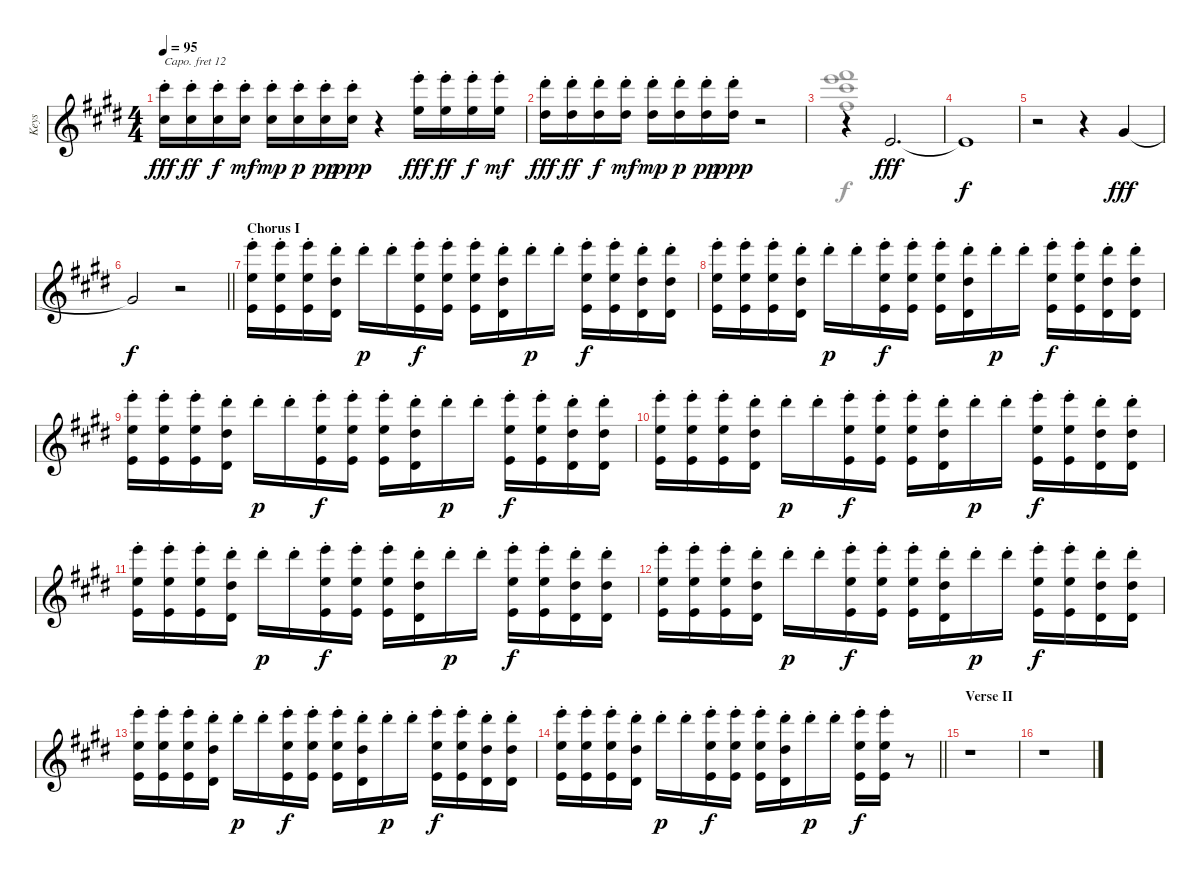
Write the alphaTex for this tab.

\track ("Keys" "Keys") {instrument lead1square}
\staff {score}
\capo 12
\tuning (Eb4 Bb3 Gb3 Db3 Ab2 Eb2) {hide}
\voice
\ts (4 4)
\tempo 95
\clef g2
\ks e
(15.2{st} 12.4{st}).16{dy fff} (15.2{st} 12.4{st}).16{dy ff} (15.2{st} 12.4{st}).16{dy f} (15.2{st} 12.4{st}).16{dy mf} (15.2{st} 12.4{st}).16{dy mp} (15.2{st} 12.4{st}).16{dy p} (15.2{st} 12.4{st}).16{dy pp} (15.2{st} 12.4{st}).16{dy ppp} r.4 (18.2{st} 15.4{st}).16{dy fff} (18.2{st} 15.4{st}).16{dy ff} (18.2{st} 15.4{st}).16{dy f} (18.2{st} 15.4{st}).16{dy mf} |
(17.2{st} 14.4{st}).16{dy fff} (17.2{st} 14.4{st}).16{dy ff} (17.2{st} 14.4{st}).16{dy f} (17.2{st} 14.4{st}).16{dy mf} (17.2{st} 14.4{st}).16{dy mp} (17.2{st} 14.4{st}).16{dy p} (17.2{st} 14.4{st}).16{dy pp} (17.2{st} 14.4{st}).16{dy ppp} r.2 |
r.4 13.6.2{d dy fff instrument seashore} |
13.6{t}.1{dy f} |
r.2 r.4 17.6.4{dy fff} |
\barLineRight lightlight
17.6{t}.2{dy f} r.2{instrument lead1square} |
\section ("" "Chorus I")
(13.1{st} 10.3{st} 13.6{st}).16 (13.1{st} 10.3{st} 13.6{st}).16 (13.1{st} 10.3{st} 13.6{st}).16 (12.1{st} 9.3{st} 12.6{st}).16 12.1{st}.16{dy p} 12.1{st}.16 (13.1{st} 10.3{st} 13.6{st}).16{dy f} (13.1{st} 10.3{st} 13.6{st}).16 (13.1{st} 10.3{st} 13.6{st}).16 (12.1{st} 9.3{st} 12.6{st}).16 12.1{st}.16{dy p} 12.1{st}.16 (13.1{st} 10.3{st} 13.6{st}).16{dy f} (13.1{st} 10.3{st} 13.6{st}).16 (12.1{st} 9.3{st} 12.6{st}).16 (12.1{st} 9.3{st} 12.6{st}).16 |
(13.1{st} 10.3{st} 13.6{st}).16 (13.1{st} 10.3{st} 13.6{st}).16 (13.1{st} 10.3{st} 13.6{st}).16 (12.1{st} 9.3{st} 12.6{st}).16 12.1{st}.16{dy p} 12.1{st}.16 (13.1{st} 10.3{st} 13.6{st}).16{dy f} (13.1{st} 10.3{st} 13.6{st}).16 (13.1{st} 10.3{st} 13.6{st}).16 (12.1{st} 9.3{st} 12.6{st}).16 12.1{st}.16{dy p} 12.1{st}.16 (13.1{st} 10.3{st} 13.6{st}).16{dy f} (13.1{st} 10.3{st} 13.6{st}).16 (12.1{st} 9.3{st} 12.6{st}).16 (12.1{st} 9.3{st} 12.6{st}).16 |
(13.1{st} 10.3{st} 13.6{st}).16 (13.1{st} 10.3{st} 13.6{st}).16 (13.1{st} 10.3{st} 13.6{st}).16 (12.1{st} 9.3{st} 12.6{st}).16 12.1{st}.16{dy p} 12.1{st}.16 (13.1{st} 10.3{st} 13.6{st}).16{dy f} (13.1{st} 10.3{st} 13.6{st}).16 (13.1{st} 10.3{st} 13.6{st}).16 (12.1{st} 9.3{st} 12.6{st}).16 12.1{st}.16{dy p} 12.1{st}.16 (13.1{st} 10.3{st} 13.6{st}).16{dy f} (13.1{st} 10.3{st} 13.6{st}).16 (12.1{st} 9.3{st} 12.6{st}).16 (12.1{st} 9.3{st} 12.6{st}).16 |
(13.1{st} 10.3{st} 13.6{st}).16 (13.1{st} 10.3{st} 13.6{st}).16 (13.1{st} 10.3{st} 13.6{st}).16 (12.1{st} 9.3{st} 12.6{st}).16 12.1{st}.16{dy p} 12.1{st}.16 (13.1{st} 10.3{st} 13.6{st}).16{dy f} (13.1{st} 10.3{st} 13.6{st}).16 (13.1{st} 10.3{st} 13.6{st}).16 (12.1{st} 9.3{st} 12.6{st}).16 12.1{st}.16{dy p} 12.1{st}.16 (13.1{st} 10.3{st} 13.6{st}).16{dy f} (13.1{st} 10.3{st} 13.6{st}).16 (12.1{st} 9.3{st} 12.6{st}).16 (12.1{st} 9.3{st} 12.6{st}).16 |
(13.1{st} 10.3{st} 13.6{st}).16 (13.1{st} 10.3{st} 13.6{st}).16 (13.1{st} 10.3{st} 13.6{st}).16 (12.1{st} 9.3{st} 12.6{st}).16 12.1{st}.16{dy p} 12.1{st}.16 (13.1{st} 10.3{st} 13.6{st}).16{dy f} (13.1{st} 10.3{st} 13.6{st}).16 (13.1{st} 10.3{st} 13.6{st}).16 (12.1{st} 9.3{st} 12.6{st}).16 12.1{st}.16{dy p} 12.1{st}.16 (13.1{st} 10.3{st} 13.6{st}).16{dy f} (13.1{st} 10.3{st} 13.6{st}).16 (12.1{st} 9.3{st} 12.6{st}).16 (12.1{st} 9.3{st} 12.6{st}).16 |
(13.1{st} 10.3{st} 13.6{st}).16 (13.1{st} 10.3{st} 13.6{st}).16 (13.1{st} 10.3{st} 13.6{st}).16 (12.1{st} 9.3{st} 12.6{st}).16 12.1{st}.16{dy p} 12.1{st}.16 (13.1{st} 10.3{st} 13.6{st}).16{dy f} (13.1{st} 10.3{st} 13.6{st}).16 (13.1{st} 10.3{st} 13.6{st}).16 (12.1{st} 9.3{st} 12.6{st}).16 12.1{st}.16{dy p} 12.1{st}.16 (13.1{st} 10.3{st} 13.6{st}).16{dy f} (13.1{st} 10.3{st} 13.6{st}).16 (12.1{st} 9.3{st} 12.6{st}).16 (12.1{st} 9.3{st} 12.6{st}).16 |
(13.1{st} 10.3{st} 13.6{st}).16 (13.1{st} 10.3{st} 13.6{st}).16 (13.1{st} 10.3{st} 13.6{st}).16 (12.1{st} 9.3{st} 12.6{st}).16 12.1{st}.16{dy p} 12.1{st}.16 (13.1{st} 10.3{st} 13.6{st}).16{dy f} (13.1{st} 10.3{st} 13.6{st}).16 (13.1{st} 10.3{st} 13.6{st}).16 (12.1{st} 9.3{st} 12.6{st}).16 12.1{st}.16{dy p} 12.1{st}.16 (13.1{st} 10.3{st} 13.6{st}).16{dy f} (13.1{st} 10.3{st} 13.6{st}).16 (12.1{st} 9.3{st} 12.6{st}).16 (12.1{st} 9.3{st} 12.6{st}).16 |
\barLineRight lightlight
(13.1{st} 10.3{st} 13.6{st}).16 (13.1{st} 10.3{st} 13.6{st}).16 (13.1{st} 10.3{st} 13.6{st}).16 (12.1{st} 9.3{st} 12.6{st}).16 12.1{st}.16{dy p} 12.1{st}.16 (13.1{st} 10.3{st} 13.6{st}).16{dy f} (13.1{st} 10.3{st} 13.6{st}).16 (13.1{st} 10.3{st} 13.6{st}).16 (12.1{st} 9.3{st} 12.6{st}).16 12.1{st}.16{dy p} 12.1{st}.16 (13.1{st} 10.3{st} 13.6{st}).16{dy f} (13.1{st} 10.3{st} 13.6{st}).16 r.8 |
\section ("" "Verse II")
r.1 |
r.1
\voice
\clef g2
\ottava regular
\simile none
\ks e
|
|
(15.1 18.2 19.3 17.4).1{bd 240} |
|
|
\barLineRight lightlight
|
|
|
|
|
|
|
|
\barLineRight lightlight
|
|
